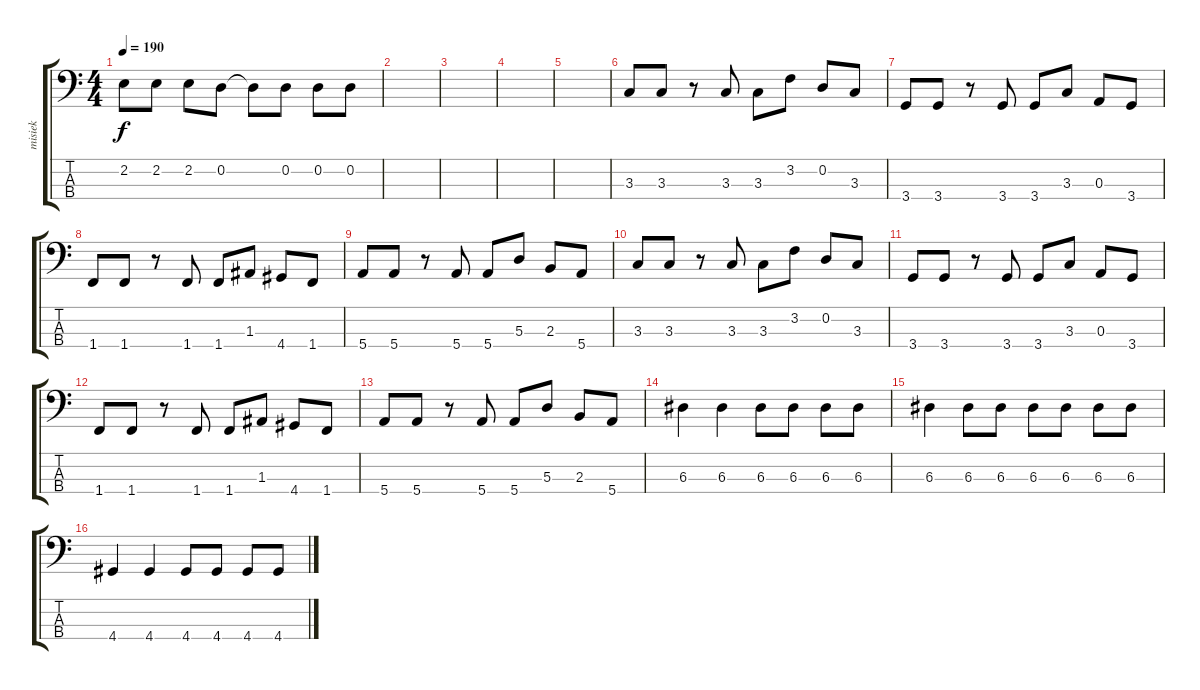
\track ("misiek" "misiek") {instrument electricbasspick}
\staff {score tabs}
\tuning (G2 D2 A1 E1) {hide}
\ts (4 4)
\tempo 190
\clef f4
\ks c
2.2{t}.8{dy f} 2.2.8 2.2.8 0.2.8 0.2{t}.8 0.2.8 0.2.8 0.2.8 |
|
|
|
|
3.3.8 3.3.8 r.8 3.3.8 3.3.8 3.2.8 0.2.8 3.3.8 |
3.4.8 3.4.8 r.8 3.4.8 3.4.8 3.3.8 0.3.8 3.4.8 |
1.4.8 1.4.8 r.8 1.4.8 1.4.8 1.3.8 4.4.8 1.4.8 |
5.4.8 5.4.8 r.8 5.4.8 5.4.8 5.3.8 2.3.8 5.4.8 |
3.3.8 3.3.8 r.8 3.3.8 3.3.8 3.2.8 0.2.8 3.3.8 |
3.4.8 3.4.8 r.8 3.4.8 3.4.8 3.3.8 0.3.8 3.4.8 |
1.4.8 1.4.8 r.8 1.4.8 1.4.8 1.3.8 4.4.8 1.4.8 |
5.4.8 5.4.8 r.8 5.4.8 5.4.8 5.3.8 2.3.8 5.4.8 |
6.3.4 6.3.4 6.3.8 6.3.8 6.3.8 6.3.8 |
6.3.4 6.3.8 6.3.8 6.3.8 6.3.8 6.3.8 6.3.8 |
4.4.4 4.4.4 4.4.8 4.4.8 4.4.8 4.4.8
